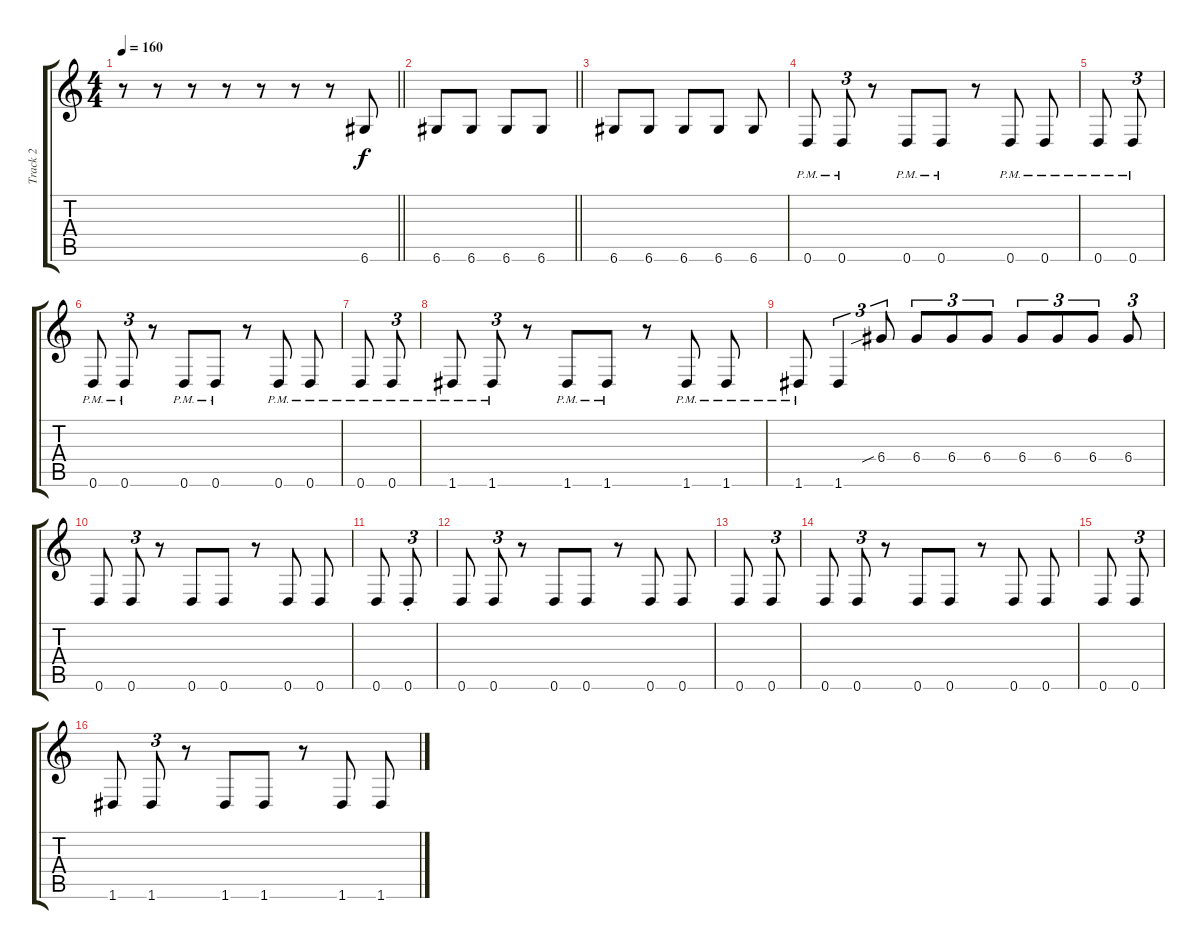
\track ("Track 2" "Track 2") {instrument electricbassfinger}
\staff {score tabs}
\tuning (E4 B3 G3 D3 A2 D2) {hide}
\ts (4 4)
\tempo 160
\clef g2
\barLineRight lightlight
\ks c
r.8{dy f} r.8 r.8 r.8 r.8 r.8 r.8 6.6.8 |
\barLineRight lightlight
6.6.8 6.6.8 6.6.8 6.6.8 |
6.6.8 6.6.8 6.6.8 6.6.8 6.6.8 |
0.6{pm}.8 0.6{pm}.8{tu (3 2)} r.8 0.6{pm}.8 0.6{pm}.8 r.8 0.6{pm}.8 0.6{pm}.8 |
0.6{pm}.8 0.6{pm}.8{tu (3 2)} |
0.6{pm}.8 0.6{pm}.8{tu (3 2)} r.8 0.6{pm}.8 0.6{pm}.8 r.8 0.6{pm}.8 0.6{pm}.8 |
0.6{pm}.8 0.6{pm}.8{tu (3 2)} |
1.6{pm}.8 1.6{pm}.8{tu (3 2)} r.8 1.6{pm}.8 1.6{pm}.8 r.8 1.6{pm}.8 1.6{pm}.8 |
1.6{pm}.8 1.6.4{tu (3 2)} 6.4{sib}.8{tu (3 2)} 6.4.8{tu (3 2)} 6.4.8{tu (3 2)} 6.4.8{tu (3 2)} 6.4.8{tu (3 2)} 6.4.8{tu (3 2)} 6.4.8{tu (3 2)} 6.4.8{tu (3 2)} |
0.6.8 0.6.8{tu (3 2)} r.8 0.6.8 0.6.8 r.8 0.6.8 0.6.8 |
0.6.8 0.6{st}.8{tu (3 2)} |
0.6.8 0.6.8{tu (3 2)} r.8 0.6.8 0.6.8 r.8 0.6.8 0.6.8 |
0.6.8 0.6.8{tu (3 2)} |
0.6.8 0.6.8{tu (3 2)} r.8 0.6.8 0.6.8 r.8 0.6.8 0.6.8 |
0.6.8 0.6.8{tu (3 2)} |
1.6.8 1.6.8{tu (3 2)} r.8 1.6.8 1.6.8 r.8 1.6.8 1.6.8
